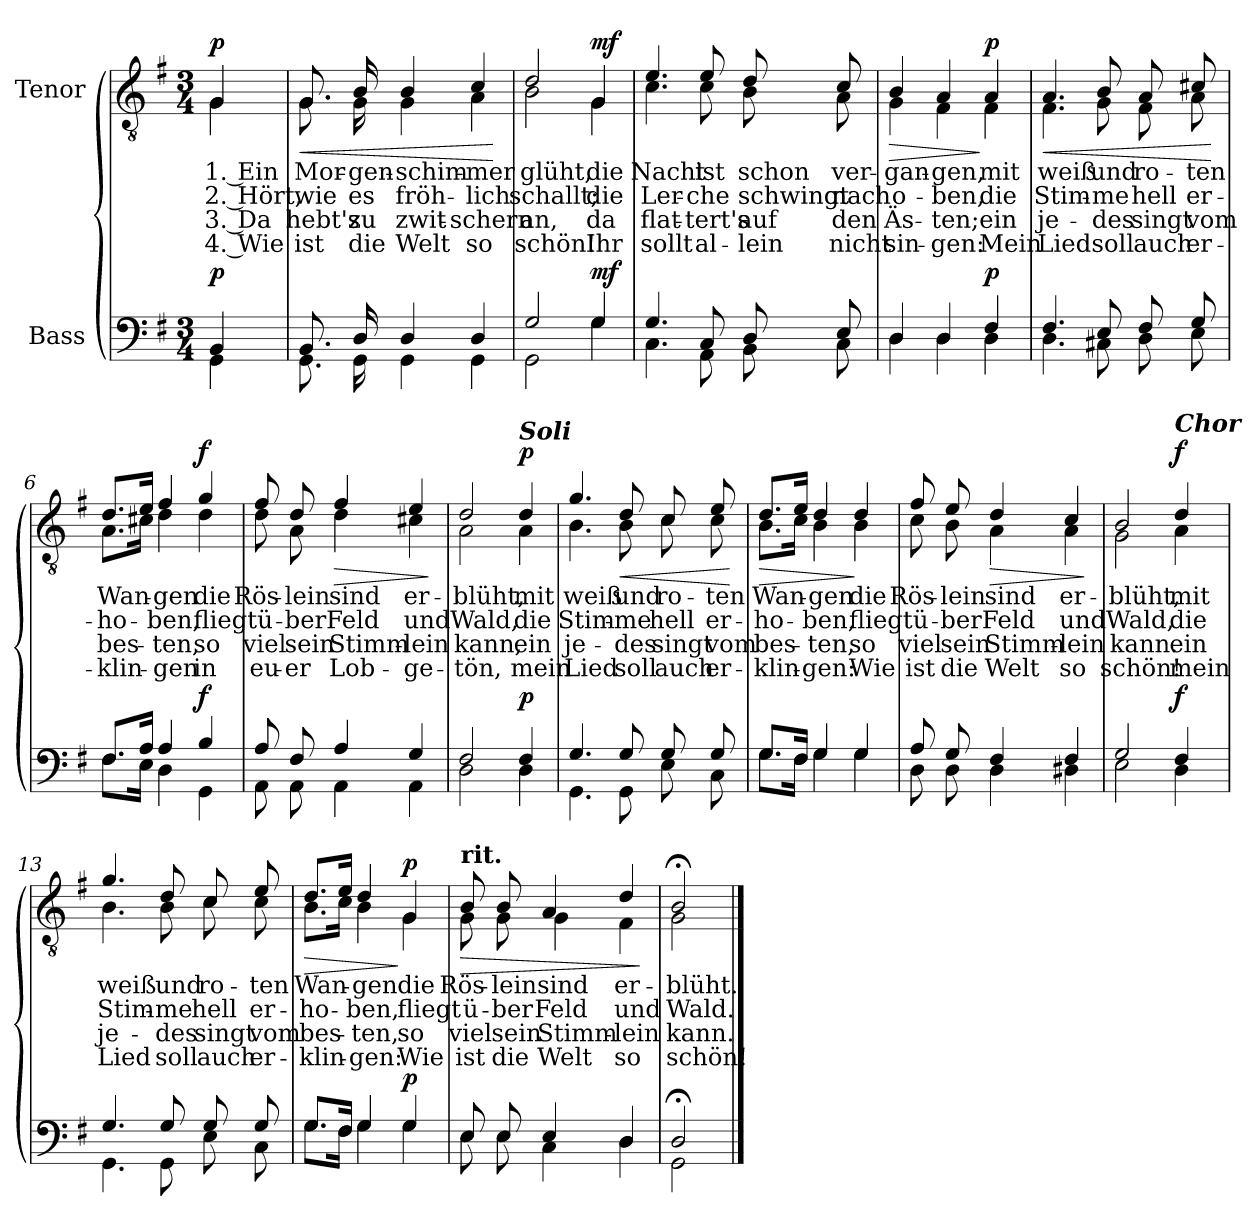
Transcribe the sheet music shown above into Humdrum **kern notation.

**kern	**dynam	**kern	**text	**text	**text	**text	**dynam
*part2	*part2	*part1	*part1	*part1	*part1	*part1	*part1
*staff2	*staff2	*staff1	*staff1	*staff1	*staff1	*staff1	*staff1
*I"Bass	*	*I"Tenor	*	*	*	*	*
*clefF4	*	*clefGv2	*	*	*	*	*
*k[f#]	*	*k[f#]	*	*	*	*	*
*M3/4	*	*M3/4	*	*	*	*	*
=	=	=	=	=	=	=	=
*^	*	*	*	*	*	*	*
!	!	!	!LO:TX:a:B:t=Freudig bewegt	!	!	!	!	!
!	!	!LO:DY:a	!	!LO:LY:b	!LO:LY:b	!LO:LY:b	!LO:LY:b	!LO:DY:a
*	*	*	*^	*	*	*	*	*
4BB/	4GG\	p	4G/	4G\	1. Ein	2. Hört,	3. Da	4. Wie	p
=1	=1	=1	=1	=1	=1	=1	=1	=1	=1
!	!	!	!	!	!LO:LY:b	!LO:LY:b	!LO:LY:b	!LO:LY:b	!LO:HP:b
8.BB/	8.GG\	.	8.G/	8.G\	Mor-	wie	hebt's	ist	<
!	!	!	!	!	!LO:LY:b	!LO:LY:b	!LO:LY:b	!LO:LY:b	!
16D/	16GG\	.	16B/	16G\	-gen-	es	zu	die	.
!	!	!	!	!	!LO:LY:b	!LO:LY:b	!LO:LY:b	!LO:LY:b	!
4D/	4GG\	.	4B/	4G\	-schim-	fröh-	zwit-	Welt	.
!	!	!	!	!	!LO:LY:b	!LO:LY:b	!LO:LY:b	!LO:LY:b	!
4D/	4GG\	.	4c/	4A\	-mer	-lich	-schern	so	.
*v	*v	*	*	*	*	*	*	*	*
*	*	*v	*v	*	*	*	*	*
.	.	.	.	.	.	.	[
=2	=2	=2	=2	=2	=2	=2	=2
*^	*	*	*	*	*	*	*
!	!	!	!	!LO:LY:b	!LO:LY:b	!LO:LY:b	!LO:LY:b	!
*	*	*	*^	*	*	*	*	*
2G/	2GG\	.	2d/	2B\	glüht,	schallt;	an,	schön!	.
!	!	!LO:DY:a	!	!	!LO:LY:b	!LO:LY:b	!LO:LY:b	!LO:LY:b	!LO:DY:a
4G/	4G\	mf	4G/	4G\	die	die	da	Ihr	mf
=3	=3	=3	=3	=3	=3	=3	=3	=3	=3
!	!	!	!	!	!LO:LY:b	!LO:LY:b	!LO:LY:b	!LO:LY:b	!
4.G/	4.C\	.	4.e/	4.c\	Nacht	Ler-	flat-	sollt	.
!	!	!	!	!	!LO:LY:b	!LO:LY:b	!LO:LY:b	!LO:LY:b	!
8C/	8AA\	.	8e/	8c\	ist	-che	-tert's	al-	.
!	!	!	!	!	!LO:LY:b	!LO:LY:b	!LO:LY:b	!LO:LY:b	!
8D/	8BB\	.	8d/	8B\	schon	schwingt	auf	-lein	.
!	!	!	!	!	!LO:LY:b	!LO:LY:b	!LO:LY:b	!LO:LY:b	!
8E/	8C\	.	8c/	8A\	ver-	nach	den	nicht	.
!!LO:LB:g=z	!!
=4	=4	=4	=4	=4	=4	=4	=4	=4	=4
!	!	!	!	!	!LO:LY:b	!LO:LY:b	!LO:LY:b	!LO:LY:b	!LO:HP:b
4D/	4D\	.	4B/	4G\	-gan-	o-	Äs-	sin-	>
!	!	!	!	!	!LO:LY:b	!LO:LY:b	!LO:LY:b	!LO:LY:b	!
4D/	4D\	.	4A/	4F#\	-gen,	-ben,	-ten;	-gen:	.
!	!	!LO:DY:a	!	!	!LO:LY:b	!LO:LY:b	!LO:LY:b	!LO:LY:b	!LO:DY:n=1:a
4F#/	4D\	p	4A/	4F#\	mit	die	ein	Mein	] p
=5	=5	=5	=5	=5	=5	=5	=5	=5	=5
!	!	!	!	!	!LO:LY:b	!LO:LY:b	!LO:LY:b	!LO:LY:b	!LO:HP:b
4.F#/	4.D\	.	4.A/	4.F#\	weiß	Stim-	je-	Lied	<
!	!	!	!	!	!LO:LY:b	!LO:LY:b	!LO:LY:b	!LO:LY:b	!
8E/	8C#X\	.	8B/	8G\	und	-me	-des	soll	.
!	!	!	!	!	!LO:LY:b	!LO:LY:b	!LO:LY:b	!LO:LY:b	!
8F#/	8D\	.	8A/	8F#\	ro-	hell	singt	auch	.
!	!	!	!	!	!LO:LY:b	!LO:LY:b	!LO:LY:b	!LO:LY:b	!
8G/	8E\	.	8c#X/	8A\	-ten	er-	vom	er-	.
*v	*v	*	*	*	*	*	*	*	*
*	*	*v	*v	*	*	*	*	*
.	.	.	.	.	.	.	[
=6	=6	=6	=6	=6	=6	=6	=6
*^	*	*	*	*	*	*	*
!	!	!	!	!LO:LY:b	!LO:LY:b	!LO:LY:b	!LO:LY:b	!
*	*	*	*^	*	*	*	*	*
8.F#/L	8.F#\L	.	8.d/L	8.A\L	Wan-	-ho-	bes-	-klin-	.
16A/Jk	16E\Jk	.	16e/Jk	16c#X\Jk	.	.	.	.	.
!	!	!	!	!	!LO:LY:b	!LO:LY:b	!LO:LY:b	!LO:LY:b	!
4A/	4D\	.	4f#/	4d\	-gen	-ben,	-ten,	-gen	.
!	!	!LO:DY:a	!	!	!LO:LY:b	!LO:LY:b	!LO:LY:b	!LO:LY:b	!LO:DY:a
4B/	4GG\	f	4g/	4d\	die	fliegt	so	in	f
=7	=7	=7	=7	=7	=7	=7	=7	=7	=7
!	!	!	!	!	!LO:LY:b	!LO:LY:b	!LO:LY:b	!LO:LY:b	!
8A/	8AA\	.	8f#/	8d\	Rös-	ü-	viel	eu-	.
!	!	!	!	!	!LO:LY:b	!LO:LY:b	!LO:LY:b	!LO:LY:b	!
8F#/	8AA\	.	8d/	8A\	-lein	-ber	sein	-er	.
!	!	!	!	!	!LO:LY:b	!LO:LY:b	!LO:LY:b	!LO:LY:b	!LO:HP:b
4A/	4AA\	.	4f#/	4d\	sind	Feld	Stimm-	Lob-	>
!	!	!	!	!	!LO:LY:b	!LO:LY:b	!LO:LY:b	!LO:LY:b	!
4G/	4AA\	.	4e/	4c#X\	er-	und	-lein	-ge-	.
*v	*v	*	*	*	*	*	*	*	*
*	*	*v	*v	*	*	*	*	*
.	.	.	.	.	.	.	]
!!LO:LB:g=z
=8	=8	=8	=8	=8	=8	=8	=8
*^	*	*	*	*	*	*	*
!	!	!	!	!LO:LY:b	!LO:LY:b	!LO:LY:b	!LO:LY:b	!
*	*	*	*^	*	*	*	*	*
2F#/	2D\	.	2d/	2A\	-blüht,	Wald,	kann,	-tön,	.
!	!	!	!LO:TX:a:Bi:t=Soli	!	!	!	!	!	!
!	!	!LO:DY:a	!	!	!LO:LY:b	!LO:LY:b	!LO:LY:b	!LO:LY:b	!LO:DY:a
4F#/	4D\	p	4d/	4A\	mit	die	ein	mein	p
=9	=9	=9	=9	=9	=9	=9	=9	=9	=9
!	!	!	!	!	!LO:LY:b	!LO:LY:b	!LO:LY:b	!LO:LY:b	!
4.G/	4.GG\	.	4.g/	4.B\	weiß	Stim-	je-	Lied	.
!	!	!	!	!	!LO:LY:b	!LO:LY:b	!LO:LY:b	!LO:LY:b	!LO:HP:b
8G/	8GG\	.	8d/	8B\	und	-me	-des	soll	<
!	!	!	!	!	!LO:LY:b	!LO:LY:b	!LO:LY:b	!LO:LY:b	!
8G/	8E\	.	8c/	8c\	ro-	hell	singt	auch	.
!	!	!	!	!	!LO:LY:b	!LO:LY:b	!LO:LY:b	!LO:LY:b	!
8G/	8C\	.	8e/	8c\	-ten	er-	vom	er-	.
*v	*v	*	*	*	*	*	*	*	*
*	*	*v	*v	*	*	*	*	*
.	.	.	.	.	.	.	[
=10	=10	=10	=10	=10	=10	=10	=10
*^	*	*	*	*	*	*	*
!	!	!	!	!LO:LY:b	!LO:LY:b	!LO:LY:b	!LO:LY:b	!LO:HP:b
*	*	*	*^	*	*	*	*	*
8.G/L	8.G\L	.	8.d/L	8.B\L	Wan-	-ho-	bes-	-klin-	>
16F#/Jk	16F#\Jk	.	16e/Jk	16c\Jk	.	.	.	.	.
!	!	!	!	!	!LO:LY:b	!LO:LY:b	!LO:LY:b	!LO:LY:b	!
4G/	4G\	.	4d/	4B\	-gen	-ben,	-ten,	-gen:	.
!	!	!	!	!	!LO:LY:b	!LO:LY:b	!LO:LY:b	!LO:LY:b	!
4G/	4G\	.	4d/	4B\	die	fliegt	so	Wie	]
=11	=11	=11	=11	=11	=11	=11	=11	=11	=11
!	!	!	!	!	!LO:LY:b	!LO:LY:b	!LO:LY:b	!LO:LY:b	!
8A/	8D\	.	8f#/	8c\	Rös-	ü-	viel	ist	.
!	!	!	!	!	!LO:LY:b	!LO:LY:b	!LO:LY:b	!LO:LY:b	!
8G/	8D\	.	8e/	8B\	-lein	-ber	sein	die	.
!	!	!	!	!	!LO:LY:b	!LO:LY:b	!LO:LY:b	!LO:LY:b	!LO:HP:b
4F#/	4D\	.	4d/	4A\	sind	Feld	Stimm-	Welt	>
!	!	!	!	!	!LO:LY:b	!LO:LY:b	!LO:LY:b	!LO:LY:b	!
4F#/	4D#X\	.	4c/	4A\	er-	und	-lein	so	.
*v	*v	*	*	*	*	*	*	*	*
*	*	*v	*v	*	*	*	*	*
.	.	.	.	.	.	.	]
!!LO:LB:g=z
=12	=12	=12	=12	=12	=12	=12	=12
*^	*	*	*	*	*	*	*
!	!	!	!	!LO:LY:b	!LO:LY:b	!LO:LY:b	!LO:LY:b	!
*	*	*	*^	*	*	*	*	*
2G/	2E\	.	2B/	2G\	-blüht,	Wald,	kann.	schön!	.
!	!	!	!LO:TX:a:Bi:t=Chor	!	!	!	!	!	!
!	!	!LO:DY:a	!	!	!LO:LY:b	!LO:LY:b	!LO:LY:b	!LO:LY:b	!LO:DY:a
4F#/	4D\	f	4d/	4A\	mit	die	ein	mein	f
=13	=13	=13	=13	=13	=13	=13	=13	=13	=13
!	!	!	!	!	!LO:LY:b	!LO:LY:b	!LO:LY:b	!LO:LY:b	!
4.G/	4.GG\	.	4.g/	4.B\	weiß	Stim-	je-	Lied	.
!	!	!	!	!	!LO:LY:b	!LO:LY:b	!LO:LY:b	!LO:LY:b	!
8G/	8GG\	.	8d/	8B\	und	-me	-des	soll	.
!	!	!	!	!	!LO:LY:b	!LO:LY:b	!LO:LY:b	!LO:LY:b	!
8G/	8E\	.	8c/	8c\	ro-	hell	singt	auch	.
!	!	!	!	!	!LO:LY:b	!LO:LY:b	!LO:LY:b	!LO:LY:b	!
8G/	8C\	.	8e/	8c\	-ten	er-	vom	er-	.
=14	=14	=14	=14	=14	=14	=14	=14	=14	=14
!	!	!	!	!	!LO:LY:b	!LO:LY:b	!LO:LY:b	!LO:LY:b	!LO:HP:b
8.G/L	8.G\L	.	8.d/L	8.B\L	Wan-	-ho-	bes-	-klin-	>
16F#/Jk	16F#\Jk	.	16e/Jk	16c\Jk	.	.	.	.	.
!	!	!	!	!	!LO:LY:b	!LO:LY:b	!LO:LY:b	!LO:LY:b	!
4G/	4G\	.	4d/	4B\	-gen	-ben,	-ten,	-gen:	.
!	!	!LO:DY:a	!	!	!LO:LY:b	!LO:LY:b	!LO:LY:b	!LO:LY:b	!LO:DY:n=1:a
4G/	4G\	p	4G/	4G\	die	fliegt	so	Wie	] p
=15	=15	=15	=15	=15	=15	=15	=15	=15	=15
!	!	!	!LO:TX:a:B:t=rit.	!	!	!	!	!	!
!	!	!	!	!	!LO:LY:b	!LO:LY:b	!LO:LY:b	!LO:LY:b	!LO:HP:b
8E/	8E\	.	8B/	8G\	Rös-	ü-	viel	ist	>
!	!	!	!	!	!LO:LY:b	!LO:LY:b	!LO:LY:b	!LO:LY:b	!
8E/	8E\	.	8B/	8G\	-lein	-ber	sein	die	.
!	!	!	!	!	!LO:LY:b	!LO:LY:b	!LO:LY:b	!LO:LY:b	!
4E/	4C\	.	4A/	4G\	sind	Feld	Stimm-	Welt	.
!	!	!	!	!	!LO:LY:b	!LO:LY:b	!LO:LY:b	!LO:LY:b	!
4D/	4D\	.	4d/	4F#\	er-	und	-lein	so	.
*v	*v	*	*	*	*	*	*	*	*
*	*	*v	*v	*	*	*	*	*
.	.	.	.	.	.	.	]
=16	=16	=16	=16	=16	=16	=16	=16
*^	*	*	*	*	*	*	*
!	!	!	!	!LO:LY:b	!LO:LY:b	!LO:LY:b	!LO:LY:b	!
*	*	*	*^	*	*	*	*	*
2D;</	2GG\	.	2B;</	2G\	-blüht.	Wald.	kann.	schön!	.
*v	*v	*	*	*	*	*	*	*	*
*	*	*v	*v	*	*	*	*	*
==	==	==	==	==	==	==	==
*-	*-	*-	*-	*-	*-	*-	*-
